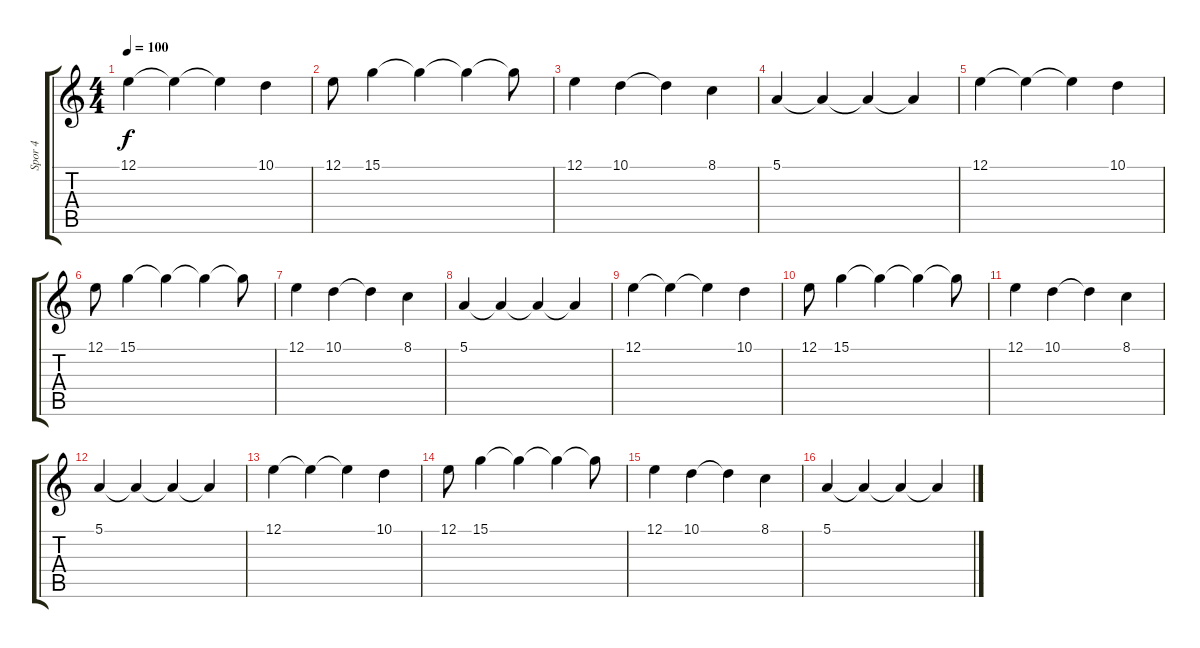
\track ("Spor 4" "Spor 4") {instrument flute}
\staff {score tabs}
\tuning (E4 B3 G3 D3 A2 E2) {hide}
\ts (4 4)
\tempo 100
\clef g2
\ks c
12.1.4{dy f} 12.1{t}.4 12.1{t}.4 10.1.4 |
12.1.8 15.1.4 15.1{t}.4 15.1{t}.4 15.1{t}.8 |
12.1.4 10.1.4 10.1{t}.4 8.1.4 |
5.1.4 5.1{t}.4 5.1{t}.4 5.1{t}.4 |
12.1.4 12.1{t}.4 12.1{t}.4 10.1.4 |
12.1.8 15.1.4 15.1{t}.4 15.1{t}.4 15.1{t}.8 |
12.1.4 10.1.4 10.1{t}.4 8.1.4 |
5.1.4 5.1{t}.4 5.1{t}.4 5.1{t}.4 |
12.1.4 12.1{t}.4 12.1{t}.4 10.1.4 |
12.1.8 15.1.4 15.1{t}.4 15.1{t}.4 15.1{t}.8 |
12.1.4 10.1.4 10.1{t}.4 8.1.4 |
5.1.4 5.1{t}.4 5.1{t}.4 5.1{t}.4 |
12.1.4 12.1{t}.4 12.1{t}.4 10.1.4 |
12.1.8 15.1.4 15.1{t}.4 15.1{t}.4 15.1{t}.8 |
12.1.4 10.1.4 10.1{t}.4 8.1.4 |
5.1.4 5.1{t}.4 5.1{t}.4 5.1{t}.4
